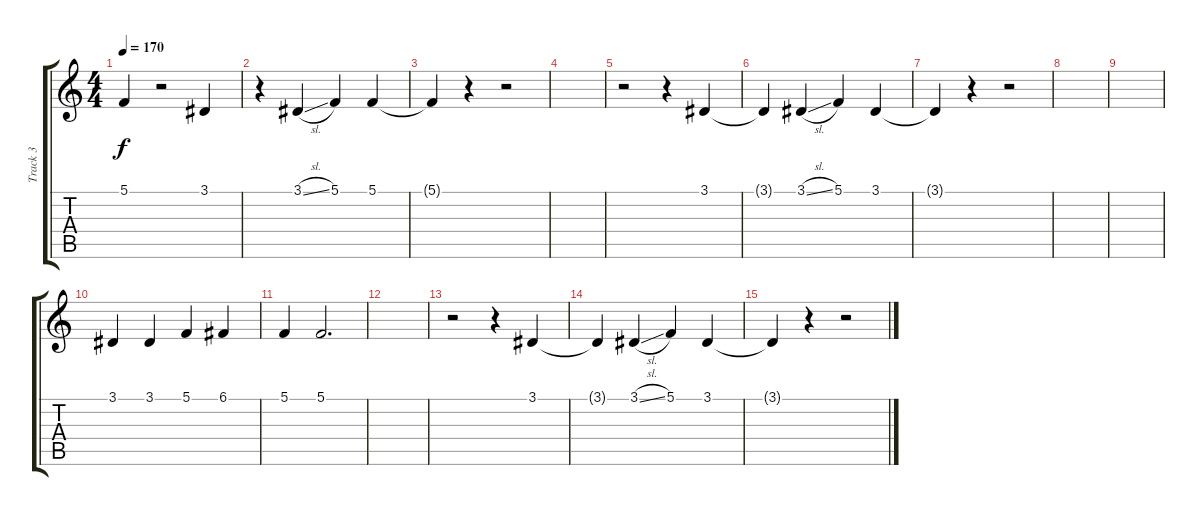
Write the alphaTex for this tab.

\track ("Track 3" "Track 3") {instrument lead6voice}
\staff {score tabs}
\tuning (C4 G3 Eb3 Bb2 F2 C2) {hide}
\ts (4 4)
\tempo 170
\clef g2
\ks c
5.1{t}.4{dy f} r.2 3.1.4 |
r.4 3.1{sl}.4 5.1.4 5.1.4 |
5.1{t}.4 r.4 r.2 |
|
r.2 r.4 3.1.4 |
3.1{t}.4 3.1{sl}.4 5.1.4 3.1.4 |
3.1{t}.4 r.4 r.2 |
|
|
3.1.4 3.1.4 5.1.4 6.1.4 |
5.1.4 5.1.2{d} |
|
r.2 r.4 3.1.4 |
3.1{t}.4 3.1{sl}.4 5.1.4 3.1.4 |
3.1{t}.4 r.4 r.2
